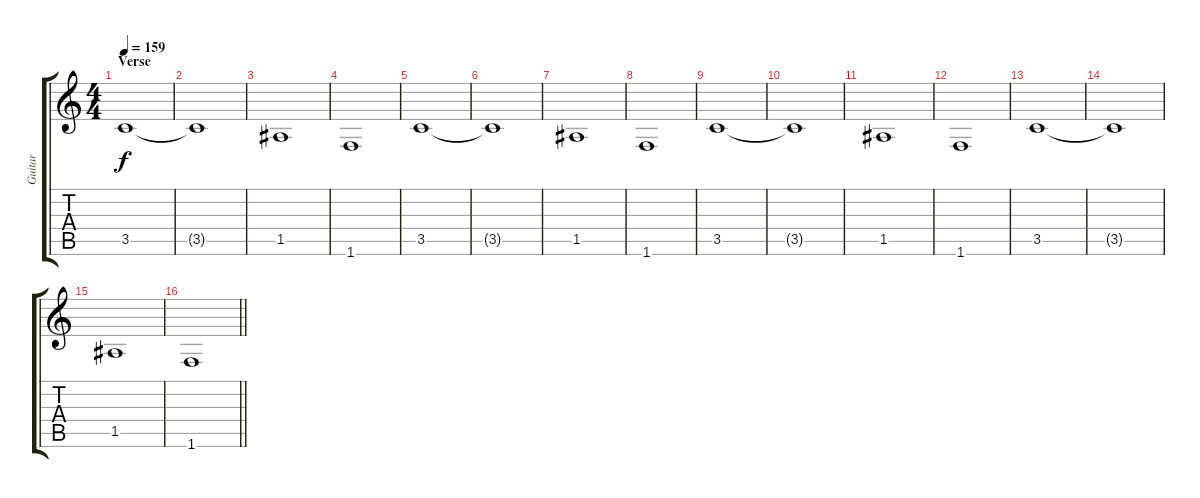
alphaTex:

\track ("Guitar" "Guitar") {instrument distortionguitar}
\staff {score tabs}
\tuning (E4 B3 G3 D3 A2 E2) {hide}
\ts (4 4)
\section ("" "Verse")
\tempo 159
\clef g2
\ks c
3.5.1{dy f} |
3.5{t}.1 |
1.5.1 |
1.6.1 |
3.5.1 |
3.5{t}.1 |
1.5.1 |
1.6.1 |
3.5.1 |
3.5{t}.1 |
1.5.1 |
1.6.1 |
3.5.1 |
3.5{t}.1 |
1.5.1 |
\barLineRight lightlight
1.6.1
